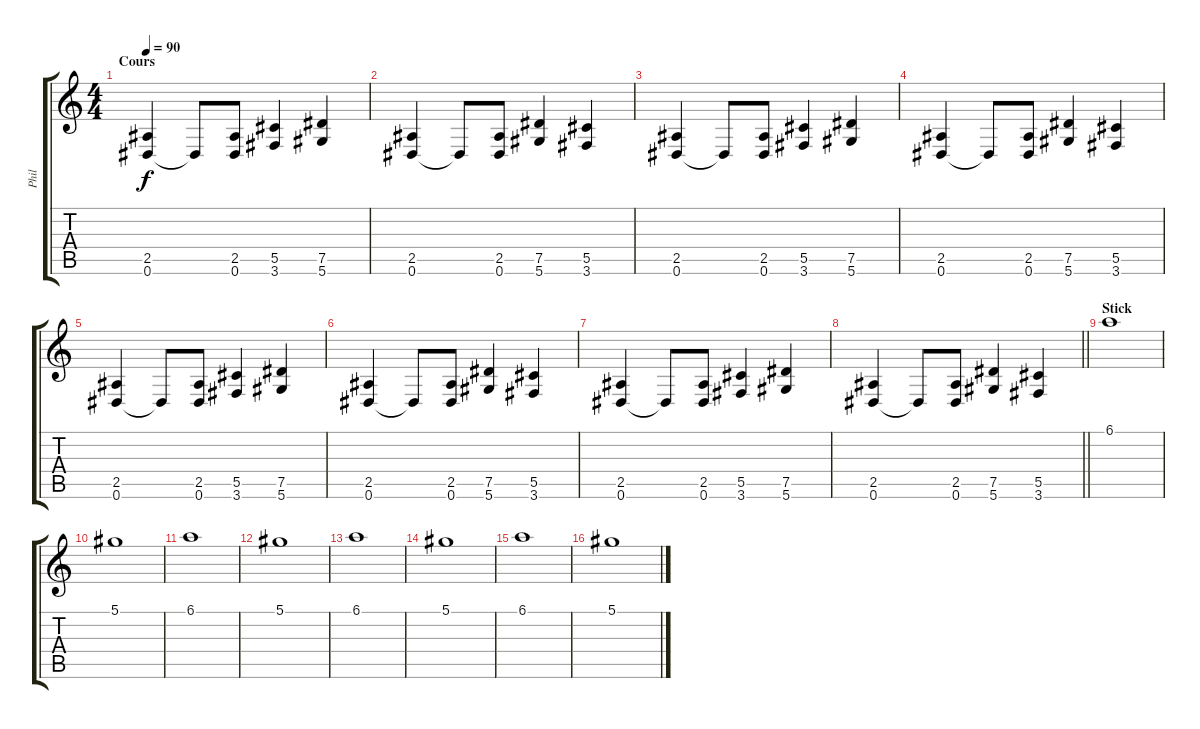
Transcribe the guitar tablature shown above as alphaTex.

\track ("Phil" "Phil") {instrument distortionguitar}
\staff {score tabs}
\tuning (Eb4 Bb3 Gb3 Db3 Ab2 Eb2) {hide}
\ts (4 4)
\section ("" "Cours")
\tempo 90
\clef g2
\ks c
(2.5 0.6).4{dy f} 0.6{t}.8 (2.5 0.6).8 (5.5 3.6).4 (7.5 5.6).4 |
(2.5 0.6).4 0.6{t}.8 (2.5 0.6).8 (7.5 5.6).4 (5.5 3.6).4 |
(2.5 0.6).4 0.6{t}.8 (2.5 0.6).8 (5.5 3.6).4 (7.5 5.6).4 |
(2.5 0.6).4 0.6{t}.8 (2.5 0.6).8 (7.5 5.6).4 (5.5 3.6).4 |
(2.5 0.6).4 0.6{t}.8 (2.5 0.6).8 (5.5 3.6).4 (7.5 5.6).4 |
(2.5 0.6).4 0.6{t}.8 (2.5 0.6).8 (7.5 5.6).4 (5.5 3.6).4 |
(2.5 0.6).4 0.6{t}.8 (2.5 0.6).8 (5.5 3.6).4 (7.5 5.6).4 |
\barLineRight lightlight
(2.5 0.6).4 0.6{t}.8 (2.5 0.6).8 (7.5 5.6).4 (5.5 3.6).4 |
\section ("" "Stick")
6.1.1 |
5.1.1 |
6.1.1 |
5.1.1 |
6.1.1 |
5.1.1 |
6.1.1 |
5.1.1
